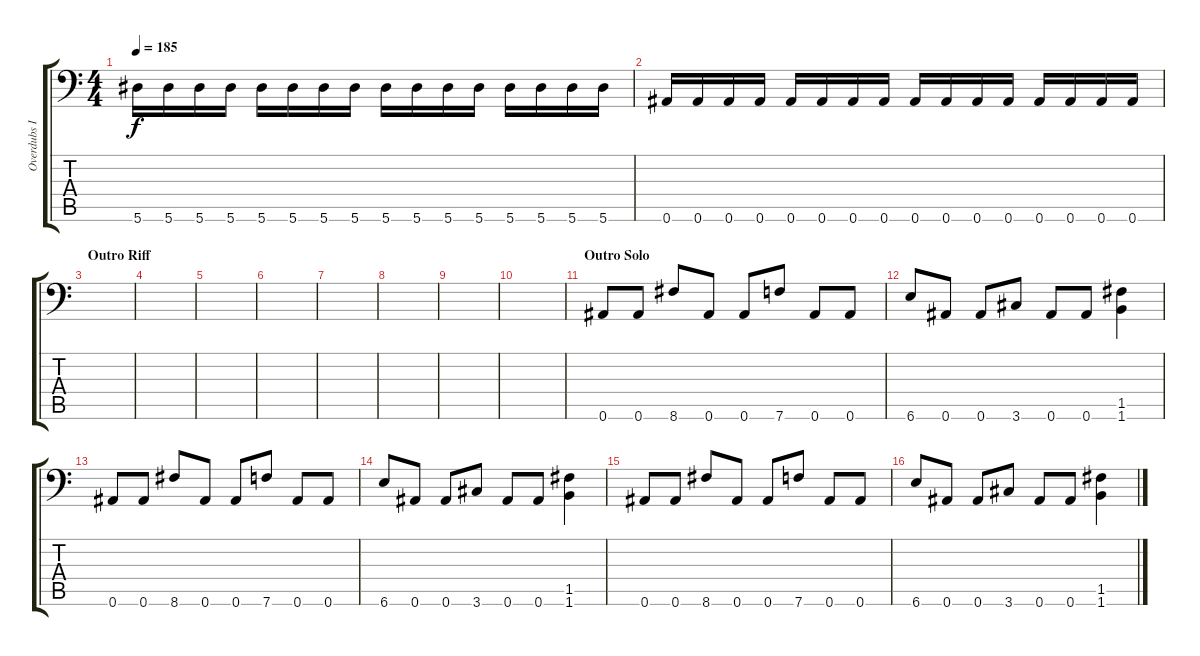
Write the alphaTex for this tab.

\track ("Overdubs II" "Overdubs I") {instrument distortionguitar}
\staff {score tabs}
\tuning (C4 G3 Eb3 Bb2 F2 Bb1) {hide}
\ts (4 4)
\tempo 185
\clef f4
\ks c
5.6.16{dy f} 5.6.16 5.6.16 5.6.16 5.6.16 5.6.16 5.6.16 5.6.16 5.6.16 5.6.16 5.6.16 5.6.16 5.6.16 5.6.16 5.6.16 5.6.16 |
0.6.16 0.6.16 0.6.16 0.6.16 0.6.16 0.6.16 0.6.16 0.6.16 0.6.16 0.6.16 0.6.16 0.6.16 0.6.16 0.6.16 0.6.16 0.6.16 |
\section ("" "Outro Riff")
|
|
|
|
|
|
|
|
\section ("" "Outro Solo")
0.6.8 0.6.8 8.6.8 0.6.8 0.6.8 7.6.8 0.6.8 0.6.8 |
6.6.8 0.6.8 0.6.8 3.6.8 0.6.8 0.6.8 (1.5 1.6).4 |
0.6.8 0.6.8 8.6.8 0.6.8 0.6.8 7.6.8 0.6.8 0.6.8 |
6.6.8 0.6.8 0.6.8 3.6.8 0.6.8 0.6.8 (1.5 1.6).4 |
0.6.8{volume 5} 0.6.8 8.6.8 0.6.8 0.6.8 7.6.8 0.6.8 0.6.8 |
6.6.8 0.6.8 0.6.8 3.6.8 0.6.8 0.6.8 (1.5 1.6).4
